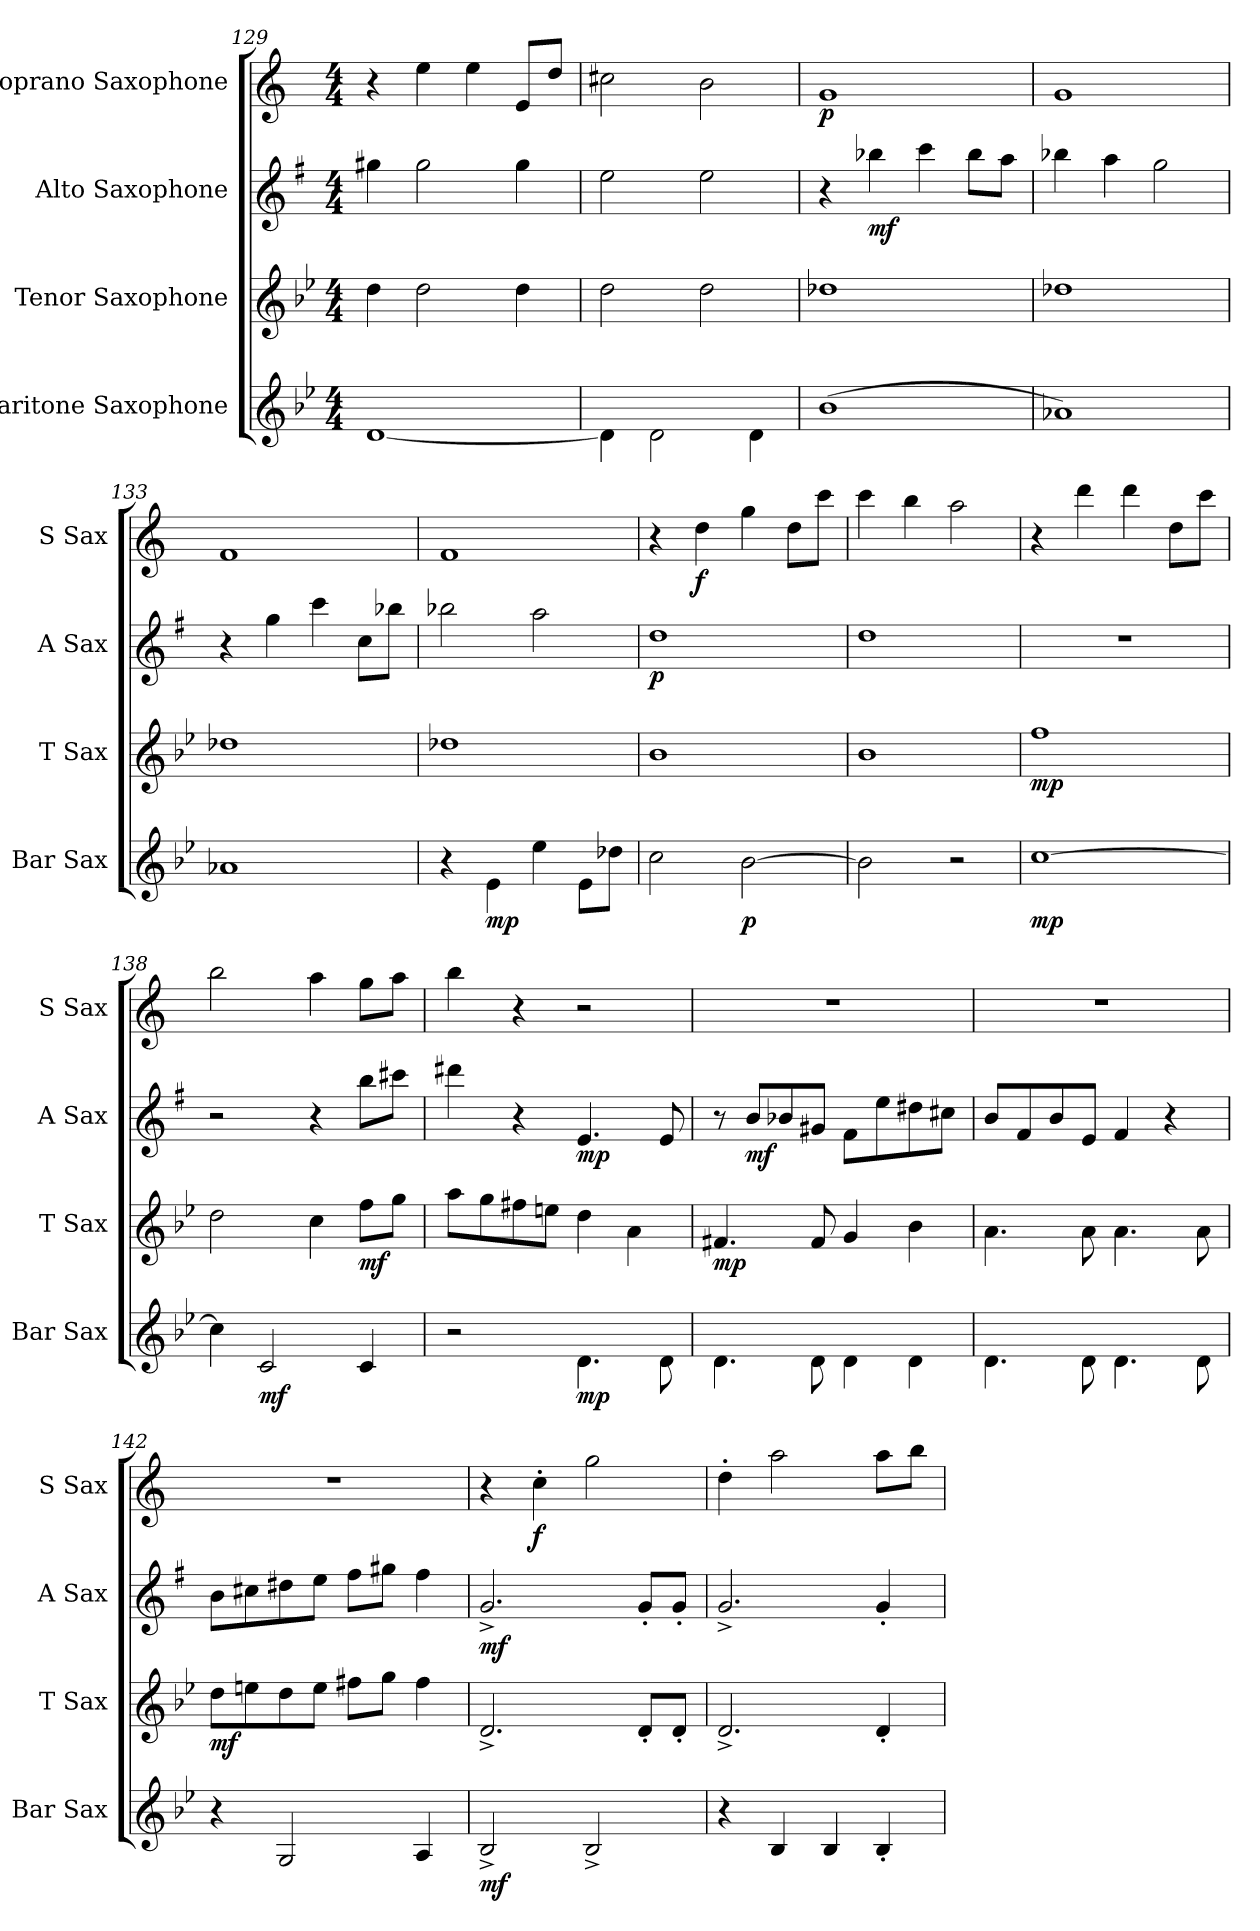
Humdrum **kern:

**kern	**dynam	**kern	**dynam	**kern	**dynam	**kern	**dynam
*part4	*part4	*part3	*part3	*part2	*part2	*part1	*part1
*staff4	*staff4	*staff3	*staff3	*staff2	*staff2	*staff1	*staff1
*I"Baritone Saxophone	*	*I"Tenor Saxophone	*	*I"Alto Saxophone	*	*I"Soprano Saxophone	*
*I'Bar Sax	*	*I'T Sax	*	*I'A Sax	*	*I'S Sax	*
*clefG2	*	*clefG2	*	*clefG2	*	*clefG2	*
*ITrd12c21	*	*ITrd8c14	*	*ITrd5c9	*	*ITrd1c2	*
*k[b-e-]	*	*k[b-e-]	*	*k[b-e-]	*	*k[b-e-]	*
*M4/4	*	*M4/4	*	*M4/4	*	*M4/4	*
=129	=129	=129	=129	=129	=129	=129	=129
[1D	.	4d\	.	4bn\	.	4r	.
.	.	2d\	.	2b\	.	4dd\	.
.	.	.	.	.	.	4dd\	.
.	.	4d\	.	4b\	.	8d/L	.
.	.	.	.	.	.	8cc/J	.
=130	=130	=130	=130	=130	=130	=130	=130
4D\]	.	2d\	.	2g\	.	2bn\	.
2D\	.	.	.	.	.	.	.
.	.	2d\	.	2g\	.	2a\	.
4D\	.	.	.	.	.	.	.
!!LO:LB:g=z
=131	=131	=131	=131	=131	=131	=131	=131
!	!	!	!	!	!	!	!LO:DY:b
(1B-	.	1d-X	.	4r	.	1f	p
!	!	!	!	!	!LO:DY:b	!	!
.	.	.	.	4dd-X\	mf	.	.
.	.	.	.	4ee-\	.	.	.
.	.	.	.	8dd-\L	.	.	.
.	.	.	.	8cc\J	.	.	.
=132	=132	=132	=132	=132	=132	=132	=132
1A-X)	.	1d-X	.	4dd-X\	.	1f	.
.	.	.	.	4cc\	.	.	.
.	.	.	.	2b-\	.	.	.
=133	=133	=133	=133	=133	=133	=133	=133
1A-X	.	1d-X	.	4r	.	1e-	.
.	.	.	.	4b-\	.	.	.
.	.	.	.	4ee-\	.	.	.
.	.	.	.	8e-\L	.	.	.
.	.	.	.	8dd-X\J	.	.	.
=134	=134	=134	=134	=134	=134	=134	=134
4r	.	1d-X	.	2dd-X\	.	1e-	.
!	!LO:DY:b	!	!	!	!	!	!
4E-\	mp	.	.	.	.	.	.
4e-\	.	.	.	2cc\	.	.	.
8E-\L	.	.	.	.	.	.	.
8d-X\J	.	.	.	.	.	.	.
=135	=135	=135	=135	=135	=135	=135	=135
!	!	!	!	!	!LO:DY:b	!	!
2c\	.	1B-	.	1f	p	4r	.
!	!	!	!	!	!	!	!LO:DY:b
.	.	.	.	.	.	4cc\	f
!	!LO:DY:b	!	!	!	!	!	!
[2B-\	p	.	.	.	.	4ff\	.
.	.	.	.	.	.	8cc\L	.
.	.	.	.	.	.	8bb-\J	.
!!LO:LB:g=z
=136	=136	=136	=136	=136	=136	=136	=136
2B-\]	.	1B-	.	1f	.	4bb-\	.
.	.	.	.	.	.	4aa\	.
2r	.	.	.	.	.	2gg\	.
=137	=137	=137	=137	=137	=137	=137	=137
!	!LO:DY:b	!	!LO:DY:b	!	!	!	!
[1c	mp	1f	mp	1r	.	4r	.
.	.	.	.	.	.	4ccc\	.
.	.	.	.	.	.	4ccc\	.
.	.	.	.	.	.	8cc\L	.
.	.	.	.	.	.	8bb-\J	.
=138	=138	=138	=138	=138	=138	=138	=138
4c\]	.	2d\	.	2r	.	2aa\	.
!	!LO:DY:b	!	!	!	!	!	!
2C/	mf	.	.	.	.	.	.
.	.	4c\	.	4r	.	4gg\	.
!	!	!	!LO:DY:b	!	!	!	!
4C/	.	8f\L	mf	8dd\L	.	8ff\L	.
.	.	8g\J	.	8een\J	.	8gg\J	.
=139	=139	=139	=139	=139	=139	=139	=139
2r	.	8a\L	.	4ff#X\	.	4aa\	.
.	.	8g\	.	.	.	.	.
.	.	8f#X\	.	4r	.	4r	.
.	.	8en\J	.	.	.	.	.
!	!LO:DY:b	!	!	!	!LO:DY:b	!	!
4.D\	mp	4d\	.	4.G/	mp	2r	.
.	.	4A\	.	.	.	.	.
8D\	.	.	.	8G/	.	.	.
=140	=140	=140	=140	=140	=140	=140	=140
!	!	!	!LO:DY:b	!	!	!	!
4.D\	.	4.F#X/	mp	8r	.	1r	.
!	!	!	!	!	!LO:DY:b	!	!
.	.	.	.	8d/L	mf	.	.
.	.	.	.	8d-X/	.	.	.
8D\	.	8F#/	.	8Bn/J	.	.	.
4D\	.	4G/	.	8A\L	.	.	.
.	.	.	.	8g\	.	.	.
4D\	.	4B-\	.	8f#X\	.	.	.
.	.	.	.	8en\J	.	.	.
!!LO:PB:g=z
=141	=141	=141	=141	=141	=141	=141	=141
4.D\	.	4.A\	.	8d/L	.	1r	.
.	.	.	.	8A/	.	.	.
.	.	.	.	8d/	.	.	.
8D\	.	8A\	.	8G/J	.	.	.
4.D\	.	4.A\	.	4A/	.	.	.
.	.	.	.	4r	.	.	.
8D\	.	8A\	.	.	.	.	.
=142	=142	=142	=142	=142	=142	=142	=142
!	!	!	!LO:DY:b	!	!	!	!
4r	.	8d\L	mf	8d\L	.	1r	.
.	.	8en\	.	8en\	.	.	.
2GG/	.	8d\	.	8f#X\	.	.	.
.	.	8e\J	.	8g\J	.	.	.
.	.	8f#X\L	.	8a\L	.	.	.
.	.	8g\J	.	8bn\J	.	.	.
4AA/	.	4f#\	.	4a\	.	.	.
=143	=143	=143	=143	=143	=143	=143	=143
!	!LO:DY:b	!	!	!	!LO:DY:b	!	!
2BB-^/	mf	2.D^/	.	2.B-^/	mf	4r	.
!	!	!	!	!	!	!	!LO:DY:b
.	.	.	.	.	.	4b-'\	f
2BB-^/	.	.	.	.	.	2ff\	.
.	.	8D'/L	.	8B-'/L	.	.	.
.	.	8D'/J	.	8B-'/J	.	.	.
=144	=144	=144	=144	=144	=144	=144	=144
4r	.	2.D^/	.	2.B-^/	.	4cc'\	.
4BB-/	.	.	.	.	.	2gg\	.
4BB-/	.	.	.	.	.	.	.
4BB-'/	.	4D'/	.	4B-'/	.	8gg\L	.
.	.	.	.	.	.	8aa\J	.
=	=	=	=	=	=	=	=
*-	*-	*-	*-	*-	*-	*-	*-
